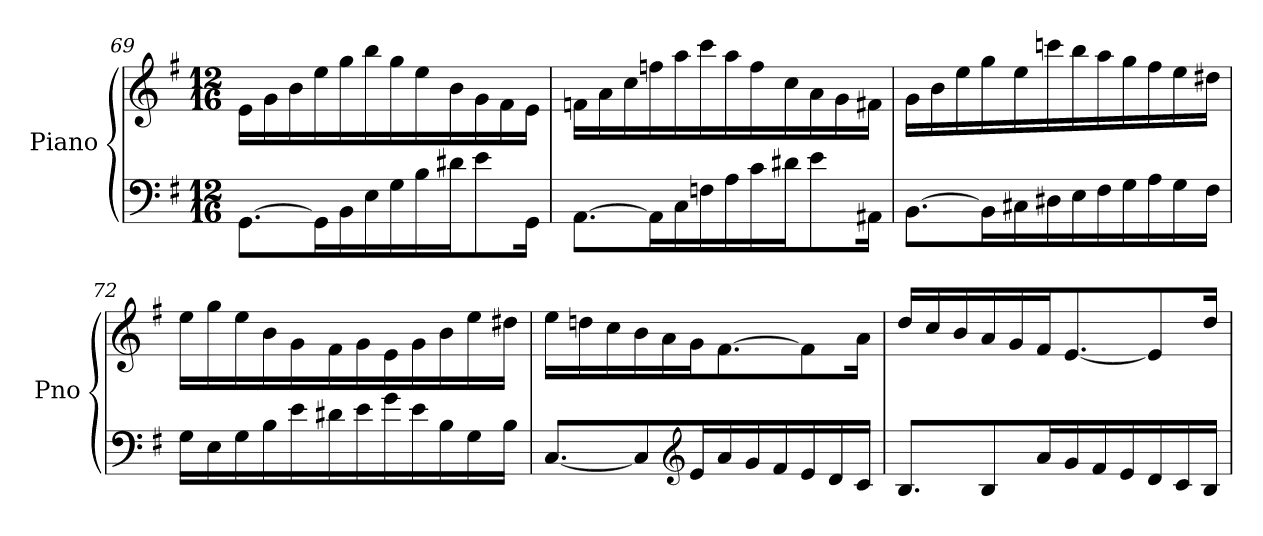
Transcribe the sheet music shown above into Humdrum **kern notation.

**kern	**kern
*part1	*part1
*staff2	*staff1
*I"Piano	*
*I'Pno	*
*clefF4	*clefG2
*k[f#]	*k[f#]
*M12/16	*M12/16
=69	=69
[8.GG\L	16e\LL
.	16g\
.	16b\
16GG\L]	16ee\
16BB\	16gg\
16E\	16bb\
16G\	16gg\
16B\	16ee\
16d#X\J	16b\
8e\	16g\
.	16f#\
16GG\Jk	16e\JJ
=70	=70
[8.AA\L	16fn\LL
.	16a\
.	16cc\
16AA\L]	16ffn\
16C\	16aa\
16Fn\	16ccc\
16A\	16aa\
16c\	16ff\
16d#X\J	16cc\
8e\	16a\
.	16g\
16AA#X\Jk	16f#X\JJ
!!LO:LB:g=z
=71	=71
[8.BB\L	16g\LL
.	16b\
.	16ee\
16BB\L]	16gg\
16C#X\	16ee\
16D#X\	16cccn\
16E\	16bb\
16F#\	16aa\
16G\	16gg\
16A\	16ff#\
16G\	16ee\
16F#\JJ	16dd#X\JJ
=72	=72
16G\LL	16ee\LL
16E\	16gg\
16G\	16ee\
16B\	16b\
16e\	16g\
16d#X\	16f#\
16e\	16g\
16g\	16e\
16e\	16g\
16B\	16b\
16G\	16ee\
16B\JJ	16dd#X\JJ
=73	=73
[8.C/L	16ee\LL
.	16ddn\
.	16cc\
8C/]	16b\
.	16a\
*clefG2	*
16e/L	16g\J
16a/	[8.f#\
16g/	.
16f#/	.
16e/	8f#\]
16d/	.
16c/JJ	16a\Jk
!!LO:LB:g=z
=74	=74
8.B/L	16dd/LL
.	16cc/
.	16b/
8B/	16a/
.	16g/
16a/L	16f#/J
16g/	[8.e/
16f#/	.
16e/	.
16d/	8e/]
16c/	.
16B/JJ	16dd/Jk
=	=
*-	*-
